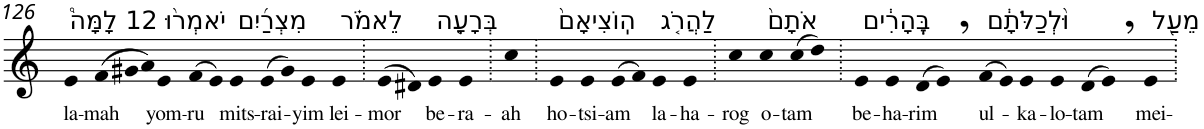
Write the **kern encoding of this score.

**kern	**text
*part1	*part1
*staff1	*staff1
*I"Piano	*
*I'Pno	*
!!LO:PB:g=z
*clefG2	*
*k[]	*
=126	=126
!LO:TX:a:t=12 לָמָּה֩	!
!	!LO:LY:b
4e	la-
*Xtuplet	*
!	!LO:LY:b
(>12f	-mah
12g#X	.
12a)	.
!LO:TX:a:t=יֹאמְר֨וּ	!
!	!LO:LY:b
4e	yom-
!	!LO:LY:b
(>8f	-ru
8e)	.
!LO:TX:a:t=מִצְרַ֜יִם	!
!	!LO:LY:b
4e	mits-
!	!LO:LY:b
(>8e	-rai-
8g#)	.
!	!LO:LY:b
4e	-yim
!LO:TX:a:t=לֵאמֹ֗ר	!
!	!LO:LY:b
4e	lei-
=127.	=127.
!	!LO:LY:b
(>8e	-mor
8d#X)	.
!LO:TX:a:t=בְּרָעָ֤ה	!
!	!LO:LY:b
4e	be-
!	!LO:LY:b
4e	-ra-
=128.	=128.
!	!LO:LY:b
4cc	-ah
=129.	=129.
!LO:TX:a:t=הֽוֹצִיאָם֙	!
!	!LO:LY:b
4e	ho-
!	!LO:LY:b
4e	-tsi-
!	!LO:LY:b
(>8e	-am
8f)	.
!LO:TX:a:t=לַהֲרֹ֤ג	!
!	!LO:LY:b
4e	la-
!	!LO:LY:b
4e	-ha-
=130.	=130.
!	!LO:LY:b
4cc	-rog
!LO:TX:a:t=אֹתָם֙	!
!	!LO:LY:b
4cc	o-
!	!LO:LY:b
(8cc	-tam
8dd)	.
=131.	=131.
!LO:TX:a:t=בֶּֽהָרִ֔ים	!
!	!LO:LY:b
4e	be-
!	!LO:LY:b
4e	-ha-
!	!LO:LY:b
(>8d	-rim
8e,)	.
!LO:TX:a:t=וּ֨לְכַלֹּתָ֔ם	!
!	!LO:LY:b
(>8f	ul-
8e)	.
!	!LO:LY:b
4e	-ka-
!	!LO:LY:b
4e	-lo-
!	!LO:LY:b
(>8d	-tam
8e,)	.
!LO:TX:a:t=מֵעַ֖ל	!
!	!LO:LY:b
4e	mei-
=.	=.
*-	*-
